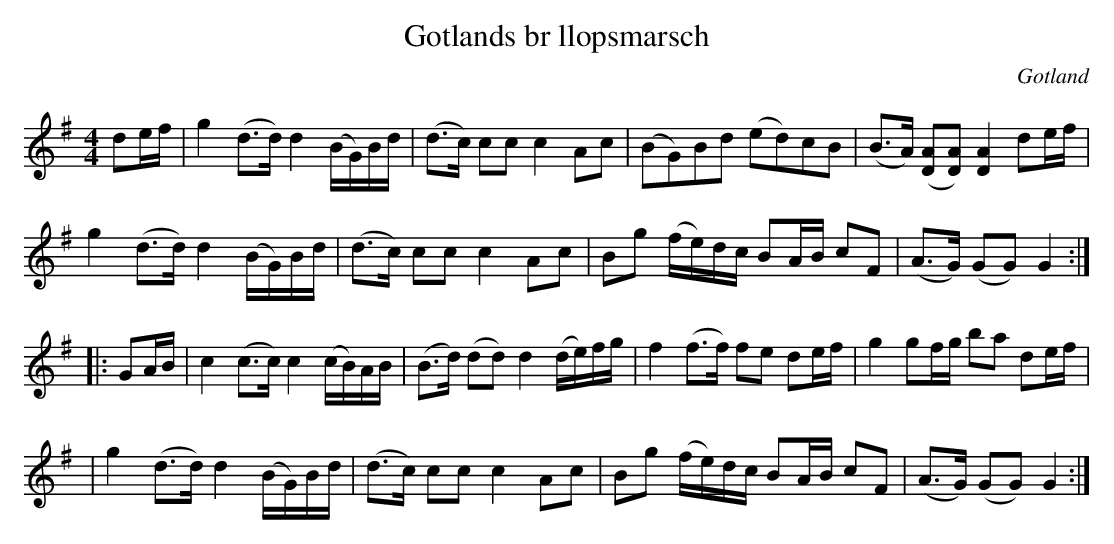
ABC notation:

X:1
T: Gotlands br llopsmarsch
O: Gotland
M: 4/4
L: 1/16
K: G
V: 1
d2ef | g4 (d3d) d4 (BG)Bd | (d3c) c2c2 c4 A2c2 | (B2G2)B2d2 (e2d2)c2B2 | (B3A) ([DA]2[DA]2) [DA]4 d2ef |
g4 (d3d) d4 (BG)Bd | (d3c) c2c2 c4 A2c2 | B2g2 (fe)dc B2AB c2F2 | (A3G) (G2G2) G4 :|
|: G2AB | c4 (c3c) c4 (cB)AB | (B3d) (d2d2) d4 (de)fg | f4 (f3f) f2e2 d2ef | g4 g2fg b2a2 d2ef |
| g4 (d3d) d4 (BG)Bd | (d3c) c2c2 c4 A2c2 | B2g2 (fe)dc B2AB c2F2 | (A3G) (G2G2) G4 :|
